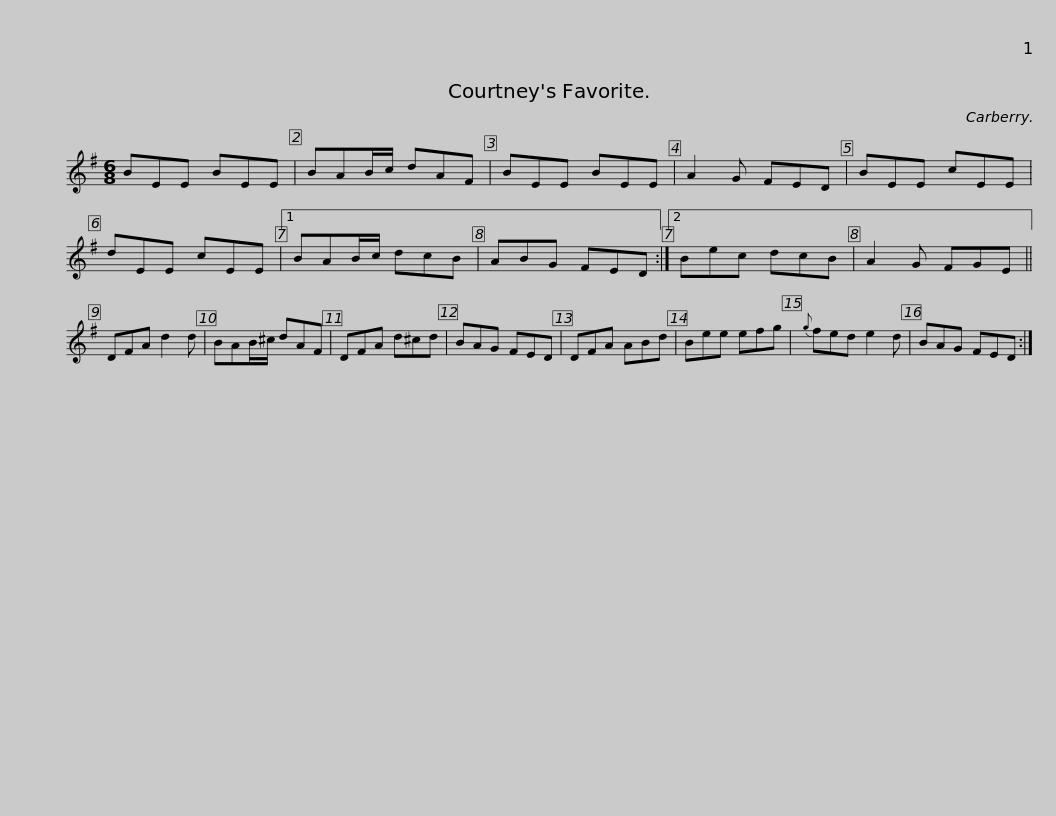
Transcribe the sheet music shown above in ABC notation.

X:1
L:1/8
M:6/8
I:linebreak $
K:Emin
V:1 treble
V:1
 BEE BEE | BAB/c/ dAF | BEE BEE | A2 G FED | BEE cEE | %5
 dEE cEE |1 BAB/c/ dcB |$ ABG FED :|2 Bec dcB | A2 G FGE || %10
 DFA d2 d | BAB/^c/ dAF | DFA d^cd | BAG FED |$ DFA ABd | %15
 Bee efg |{g} fed e2 d | BAG FED :| %18
